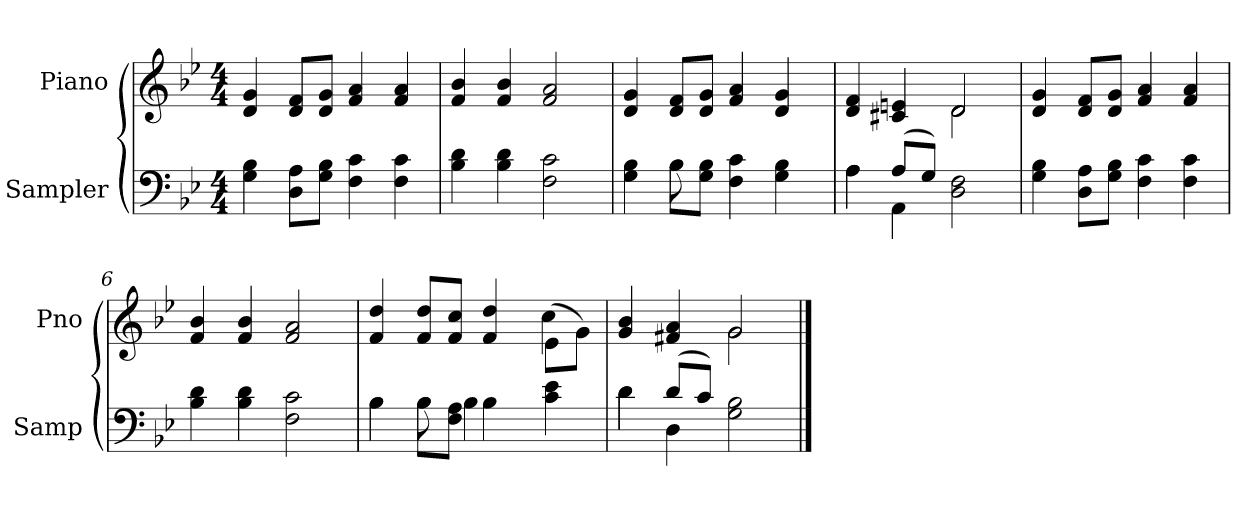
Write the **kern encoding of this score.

**kern	**kern
*part2	*part1
*staff2	*staff1
*I"Sampler	*I"Piano
*I'Samp	*I'Pno
*clefF4	*clefG2
*k[b-e-]	*k[b-e-]
*B-:	*B-:
*M4/4	*M4/4
=1	=1
4G 4B-	4d 4g
8D\ 8A\L	8d/ 8f/L
8G\ 8B-\J	8d/ 8g/J
4F 4c	4f 4a
4F 4c	4f 4a
=2	=2
4B- 4d	4f 4b-
4B- 4d	4f 4b-
2F 2c	2f 2a
=3	=3
*^	*
4G 4B-	4ryy	4d 4g
8B-\L	8B-	8d/ 8f/L
8G\ 8B-\J	2ryy	8d/ 8g/J
4F 4c	.	4f 4a
4G 4B-	.	4d 4g
.	8ryy	.
=4	=4	=4
*	*	*^
4A\	4A	4d 4f	2ryy
(8A/L	4AA	4c#X 4en	.
8G/J)	.	.	.
2D 2F	2ryy	2d/	2d
*v	*v	*	*
*	*v	*v
=5	=5
4G 4B-	4d 4g
8D\ 8A\L	8d/ 8f/L
8G\ 8B-\J	8d/ 8g/J
4F 4c	4f 4a
4F 4c	4f 4a
=6	=6
4B- 4d	4f 4b-
4B- 4d	4f 4b-
2F 2c	2f 2a
=7	=7
*^	*^
4B-\	4B-	4f 4dd	2.ryy
8B-\L	8B-	8f/ 8dd/L	.
8F\ 8A\J	4B-	8f/ 8cc/J	.
4B-\	.	4f 4dd	.
.	4.ryy	.	.
4c 4e-	.	(8e-\L	4cc
.	.	8g\J)	.
=8	=8	=8	=8
4d\	4d	4g 4b-	2ryy
(8d/L	4D	4f#X 4a	.
8c/J)	.	.	.
2G 2B-	2ryy	2g/	2g
*v	*v	*	*
*	*v	*v
==	==
*-	*-
